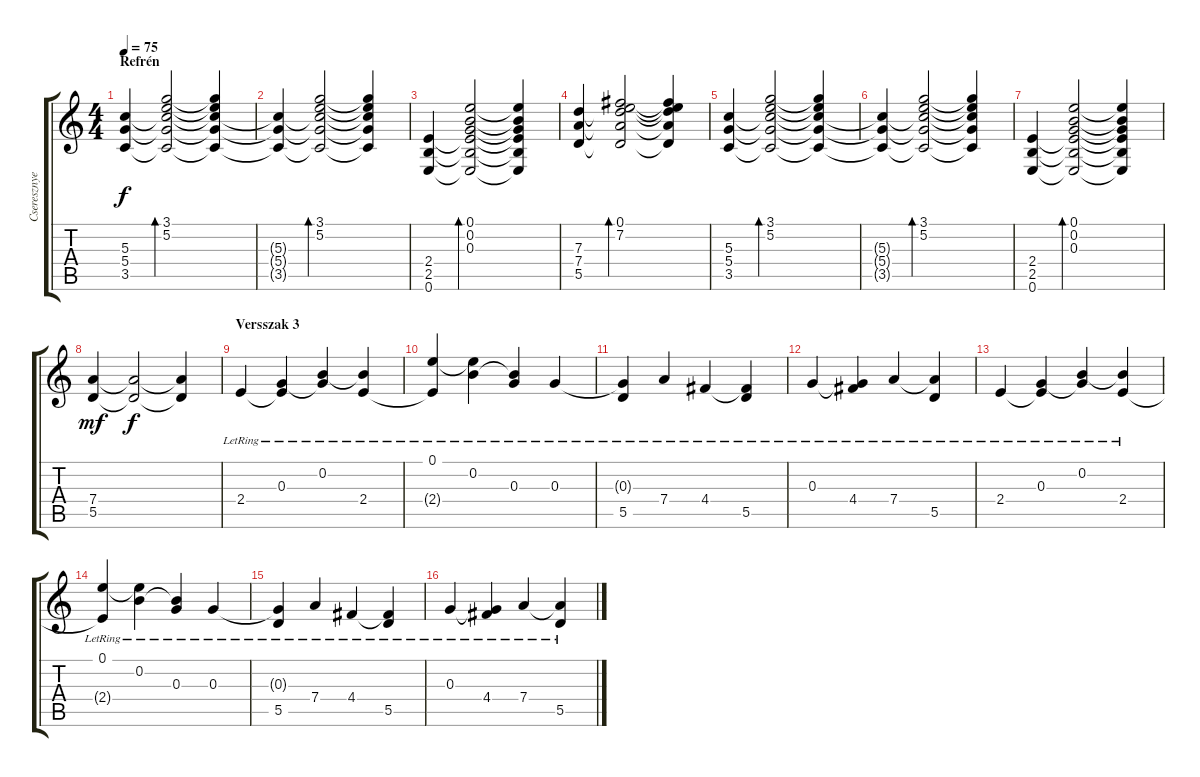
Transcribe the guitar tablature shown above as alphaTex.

\track ("Cseresznye II" "Cseresznye") {instrument electricguitarclean}
\staff {score tabs}
\tuning (E4 B3 G3 D3 A2 E2) {hide}
\ts (4 4)
\section ("" "Refrén")
\tempo 75
\clef g2
\ks c
(5.3 5.4 3.5).4{dy f volume 13 instrument distortionguitar} (3.1 5.2 5.3{t} 5.4{t} 3.5{t}).2{bd 60} (3.1{t} 5.2{t} 5.3{t} 5.4{t} 3.5{t}).4 |
(5.3{t} 5.4{t} 3.5{t}).4 (3.1 5.2 5.3{t} 5.4{t} 3.5{t}).2{bd 60} (3.1{t} 5.2{t} 5.3{t} 5.4{t} 3.5{t}).4 |
(2.4 2.5 0.6).4 (0.1 0.2 0.3 2.4{t} 2.5{t} 0.6{t}).2{bd 60} (0.1{t} 0.2{t} 0.3{t} 2.4{t} 2.5{t} 0.6{t}).4 |
(7.3 7.4 5.5).4 (0.1 7.2 7.3{t} 7.4{t} 5.5{t}).2{bd 60} (0.1{t} 7.2{t} 7.3{t} 7.4{t} 5.5{t}).4 |
(5.3 5.4 3.5).4{volume 13 instrument distortionguitar} (3.1 5.2 5.3{t} 5.4{t} 3.5{t}).2{bd 60} (3.1{t} 5.2{t} 5.3{t} 5.4{t} 3.5{t}).4 |
(5.3{t} 5.4{t} 3.5{t}).4 (3.1 5.2 5.3{t} 5.4{t} 3.5{t}).2{bd 60} (3.1{t} 5.2{t} 5.3{t} 5.4{t} 3.5{t}).4 |
(2.4 2.5 0.6).4 (0.1 0.2 0.3 2.4{t} 2.5{t} 0.6{t}).2{bd 60} (0.1{t} 0.2{t} 0.3{t} 2.4{t} 2.5{t} 0.6{t}).4 |
(7.4 5.5).4{dy mf} (7.4{t} 5.5{t}).2{dy f} (7.4{t} 5.5{t}).4 |
\section ("" "Versszak 3")
2.4{lr}.4{volume 13 instrument electricguitarclean} (0.3{lr} 2.4{t}).4 (0.2{lr} 0.3{t}).4 (0.2{t} 2.4{lr}).4 |
(0.1{lr} 2.4{t}).4 (0.1{t} 0.2{lr}).4 (0.2{t} 0.3{lr}).4 0.3{lr}.4 |
(0.3{t} 5.5{lr}).4 7.4{lr}.4 4.4{lr}.4 (4.4{t} 5.5{lr}).4 |
0.3{lr}.4 (0.3{t} 4.4{lr}).4 7.4{lr}.4 (7.4{t} 5.5{lr}).4 |
2.4{lr}.4 (0.3{lr} 2.4{t}).4 (0.2{lr} 0.3{t}).4 (0.2{t} 2.4{lr}).4 |
(0.1{lr} 2.4{t}).4 (0.1{t} 0.2{lr}).4 (0.2{t} 0.3{lr}).4 0.3{lr}.4 |
(0.3{t} 5.5{lr}).4 7.4{lr}.4 4.4{lr}.4 (4.4{t} 5.5{lr}).4 |
0.3{lr}.4 (0.3{t} 4.4{lr}).4 7.4{lr}.4 (7.4{t} 5.5{lr}).4
